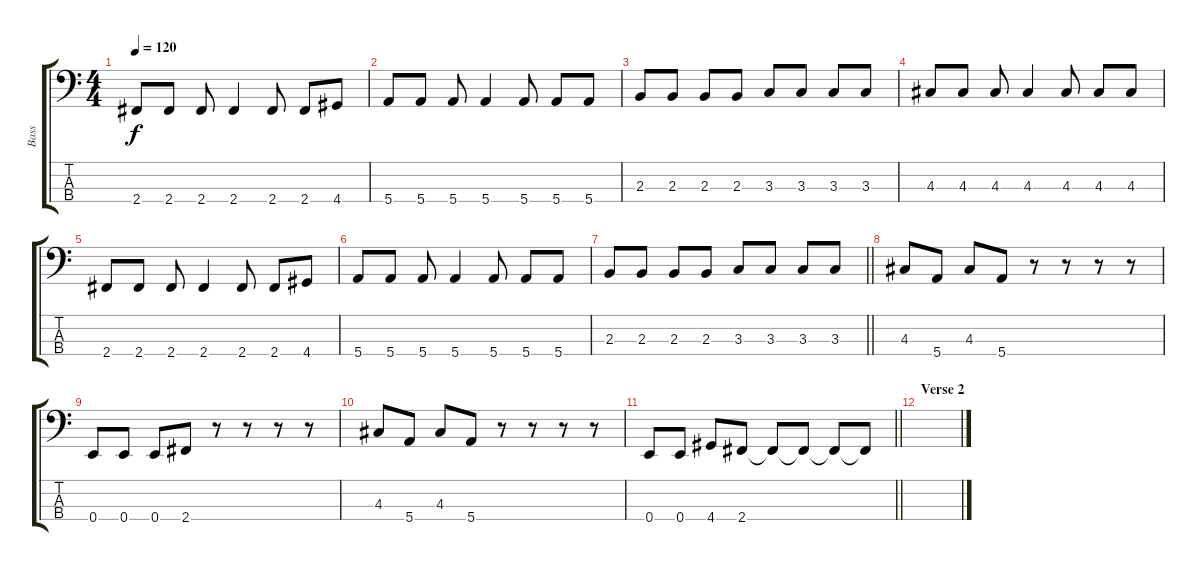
\track ("Bass" "Bass") {instrument electricbassfinger}
\staff {score tabs}
\tuning (G2 D2 A1 E1) {hide}
\ts (4 4)
\tempo 120
\clef f4
\ks c
2.4.8{dy f} 2.4.8 2.4.8 2.4.4 2.4.8 2.4.8 4.4.8 |
5.4.8 5.4.8 5.4.8 5.4.4 5.4.8 5.4.8 5.4.8 |
2.3.8 2.3.8 2.3.8 2.3.8 3.3.8 3.3.8 3.3.8 3.3.8 |
4.3.8 4.3.8 4.3.8 4.3.4 4.3.8 4.3.8 4.3.8 |
2.4.8 2.4.8 2.4.8 2.4.4 2.4.8 2.4.8 4.4.8 |
5.4.8 5.4.8 5.4.8 5.4.4 5.4.8 5.4.8 5.4.8 |
\barLineRight lightlight
2.3.8 2.3.8 2.3.8 2.3.8 3.3.8 3.3.8 3.3.8 3.3.8 |
\section ("" "")
4.3.8 5.4.8 4.3.8 5.4.8 r.8 r.8 r.8 r.8 |
0.4.8 0.4.8 0.4.8 2.4.8 r.8 r.8 r.8 r.8 |
4.3.8 5.4.8 4.3.8 5.4.8 r.8 r.8 r.8 r.8 |
\barLineRight lightlight
0.4.8 0.4.8 4.4.8 2.4.8 2.4{t}.8 2.4{t}.8 2.4{t}.8 2.4{t}.8 |
\section ("" "Verse 2 ")
